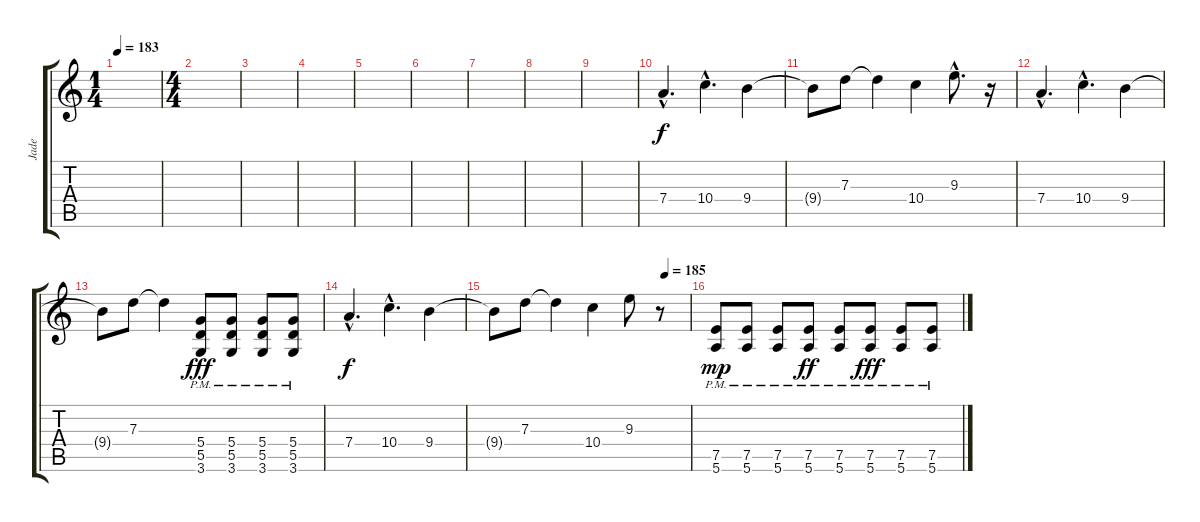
\track ("Jade" "Jade") {instrument distortionguitar}
\staff {score tabs}
\tuning (E4 B3 G3 D3 A2 E2) {hide}
\ts (1 4)
\tempo 183
\tempo 175
\tempo 183
\clef g2
\ks c
|
\ts (4 4)
|
|
|
|
|
|
|
|
7.4{hac}.4{d} 10.4{hac}.4{d} 9.4.4 |
9.4{t}.8 7.3.8 7.3{t}.4 10.4.4 9.3{hac}.8{d} r.16 |
7.4{hac}.4{d} 10.4{hac}.4{d} 9.4.4 |
9.4{t}.8 7.3.8 7.3{t}.4 (5.4{pm} 5.5{pm} 3.6{pm}).8{dy fff} (5.4{pm} 5.5{pm} 3.6{pm}).8 (5.4{pm} 5.5{pm} 3.6{pm}).8 (5.4{pm} 5.5{pm} 3.6{pm}).8 |
7.4{hac}.4{d dy f} 10.4{hac}.4{d} 9.4.4 |
\tempo (185 0.875)
9.4{t}.8 7.3.8 7.3{t}.4 10.4.4 9.3.8 r.8 |
(7.5{pm} 5.6{pm}).8{dy mp} (7.5{pm} 5.6{pm}).8 (7.5{pm} 5.6{pm}).8 (7.5{pm} 5.6{pm}).8{dy ff} (7.5{pm} 5.6{pm}).8 (7.5{pm} 5.6{pm}).8{dy fff} (7.5{pm} 5.6{pm}).8 (7.5{pm} 5.6{pm}).8
